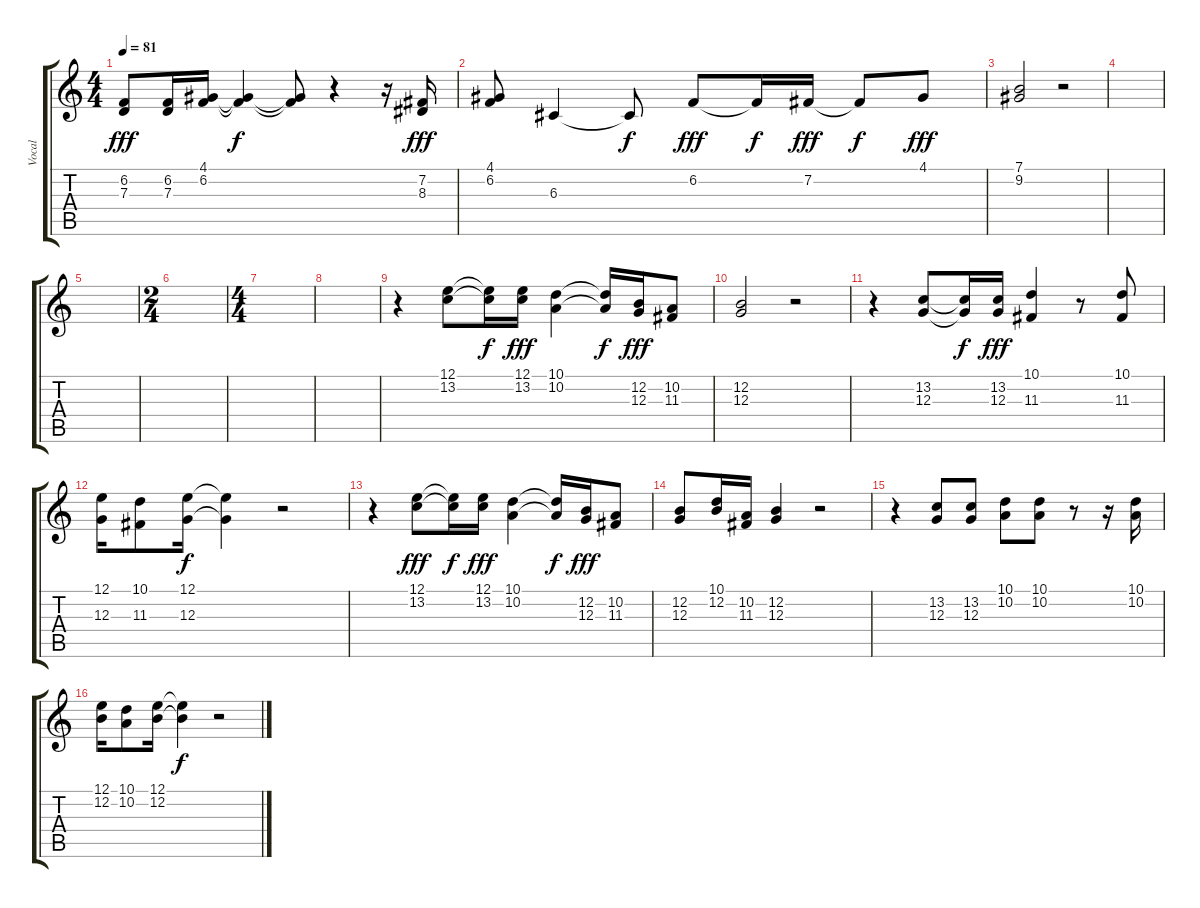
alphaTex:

\track ("Vocal" "Vocal") {instrument englishhorn}
\staff {score tabs}
\tuning (E4 B3 G3 D3 A2 E2) {hide}
\ts (4 4)
\tempo 81
\clef g2
\ks c
(6.2 7.3).8{dy fff} (6.2 7.3).16 (4.1 6.2).16 (4.1{t} 6.2{t}).4{dy f} (4.1{t} 6.2{t}).8 r.4 r.16 (7.2 8.3).16{dy fff} |
(4.1 6.2).8 6.3.4 6.3{t}.8{dy f} 6.2.8{dy fff} 6.2{t}.16{dy f} 7.2.16{dy fff} 7.2{t}.8{dy f} 4.1.8{dy fff} |
(7.1 9.2).2 r.2 |
|
|
\ts (2 4)
|
\ts (4 4)
|
|
r.4 (12.1 13.2).8 (12.1{t} 13.2{t}).16{dy f} (12.1 13.2).16{dy fff} (10.1 10.2).4 (10.1{t} 10.2{t}).16{dy f} (12.2 12.3).16{dy fff} (10.2 11.3).8 |
(12.2 12.3).2 r.2 |
r.4 (13.2 12.3).8 (13.2{t} 12.3{t}).16{dy f} (13.2 12.3).16{dy fff} (10.1 11.3).4 r.8 (10.1 11.3).8 |
(12.1 12.3).16 (10.1 11.3).8 (12.1 12.3).16{dy f} (12.1{t} 12.3{t}).4 r.2 |
r.4 (12.1 13.2).8{dy fff} (12.1{t} 13.2{t}).16{dy f} (12.1 13.2).16{dy fff} (10.1 10.2).4 (10.1{t} 10.2{t}).16{dy f} (12.2 12.3).16{dy fff} (10.2 11.3).8 |
(12.2 12.3).8 (10.1 12.2).16 (10.2 11.3).16 (12.2 12.3).4 r.2 |
r.4 (13.2 12.3).8 (13.2 12.3).8 (10.1 10.2).8 (10.1 10.2).8 r.8 r.16 (10.1 10.2).16 |
(12.1 12.2).16 (10.1 10.2).8 (12.1 12.2).16 (12.1{t} 12.2{t}).4{dy f} r.2
